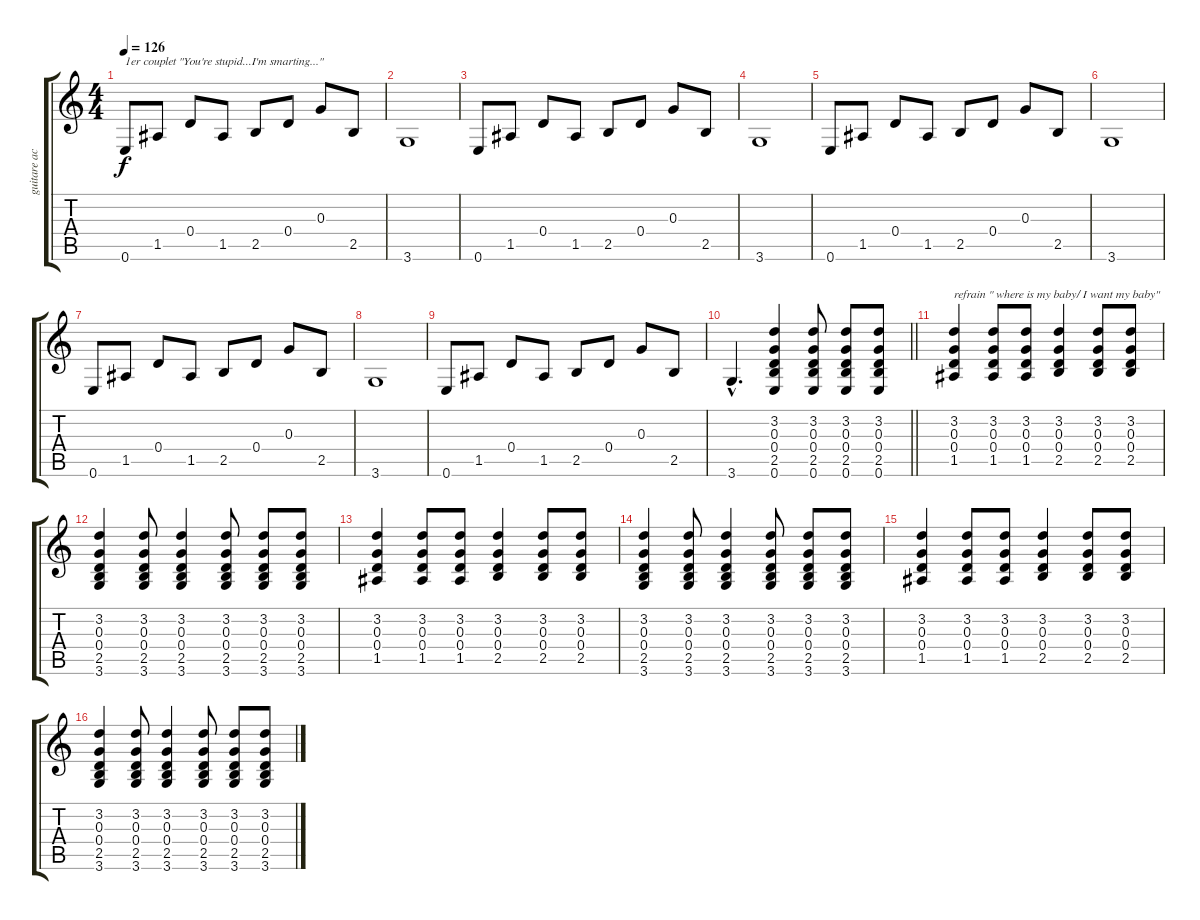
\track ("guitare acoustique Courtney" "guitare ac") {instrument acousticguitarnylon}
\staff {score tabs}
\tuning (E4 B3 G3 D3 A2 E2) {hide}
\ts (4 4)
\tempo 126
\clef g2
\ks c
0.6.8{txt "1er couplet \"You're stupid...I'm smarting...\"" dy f instrument acousticguitarnylon} 1.5.8 0.4.8 1.5.8 2.5.8 0.4.8 0.3.8 2.5.8 |
3.6.1 |
0.6.8 1.5.8 0.4.8 1.5.8 2.5.8 0.4.8 0.3.8 2.5.8 |
3.6.1 |
0.6.8 1.5.8 0.4.8 1.5.8 2.5.8 0.4.8 0.3.8 2.5.8 |
3.6.1 |
0.6.8 1.5.8 0.4.8 1.5.8 2.5.8 0.4.8 0.3.8 2.5.8 |
3.6.1 |
0.6.8 1.5.8 0.4.8 1.5.8 2.5.8 0.4.8 0.3.8 2.5.8 |
\barLineRight lightlight
3.6{hac}.4{d} (3.2 0.3 0.4 2.5 0.6).4 (3.2 0.3 0.4 2.5 0.6).8 (3.2 0.3 0.4 2.5 0.6).8 (3.2 0.3 0.4 2.5 0.6).8 |
(3.2 0.3 0.4 1.5).4{txt "refrain \" where is my baby/ I want my baby\""} (3.2 0.3 0.4 1.5).8 (3.2 0.3 0.4 1.5).8 (3.2 0.3 0.4 2.5).4 (3.2 0.3 0.4 2.5).8 (3.2 0.3 0.4 2.5).8 |
(3.2 0.3 0.4 2.5 3.6).4 (3.2 0.3 0.4 2.5 3.6).8 (3.2 0.3 0.4 2.5 3.6).4 (3.2 0.3 0.4 2.5 3.6).8 (3.2 0.3 0.4 2.5 3.6).8 (3.2 0.3 0.4 2.5 3.6).8 |
(3.2 0.3 0.4 1.5).4 (3.2 0.3 0.4 1.5).8 (3.2 0.3 0.4 1.5).8 (3.2 0.3 0.4 2.5).4 (3.2 0.3 0.4 2.5).8 (3.2 0.3 0.4 2.5).8 |
(3.2 0.3 0.4 2.5 3.6).4 (3.2 0.3 0.4 2.5 3.6).8 (3.2 0.3 0.4 2.5 3.6).4 (3.2 0.3 0.4 2.5 3.6).8 (3.2 0.3 0.4 2.5 3.6).8 (3.2 0.3 0.4 2.5 3.6).8 |
(3.2 0.3 0.4 1.5).4 (3.2 0.3 0.4 1.5).8 (3.2 0.3 0.4 1.5).8 (3.2 0.3 0.4 2.5).4 (3.2 0.3 0.4 2.5).8 (3.2 0.3 0.4 2.5).8 |
(3.2 0.3 0.4 2.5 3.6).4 (3.2 0.3 0.4 2.5 3.6).8 (3.2 0.3 0.4 2.5 3.6).4 (3.2 0.3 0.4 2.5 3.6).8 (3.2 0.3 0.4 2.5 3.6).8 (3.2 0.3 0.4 2.5 3.6).8
